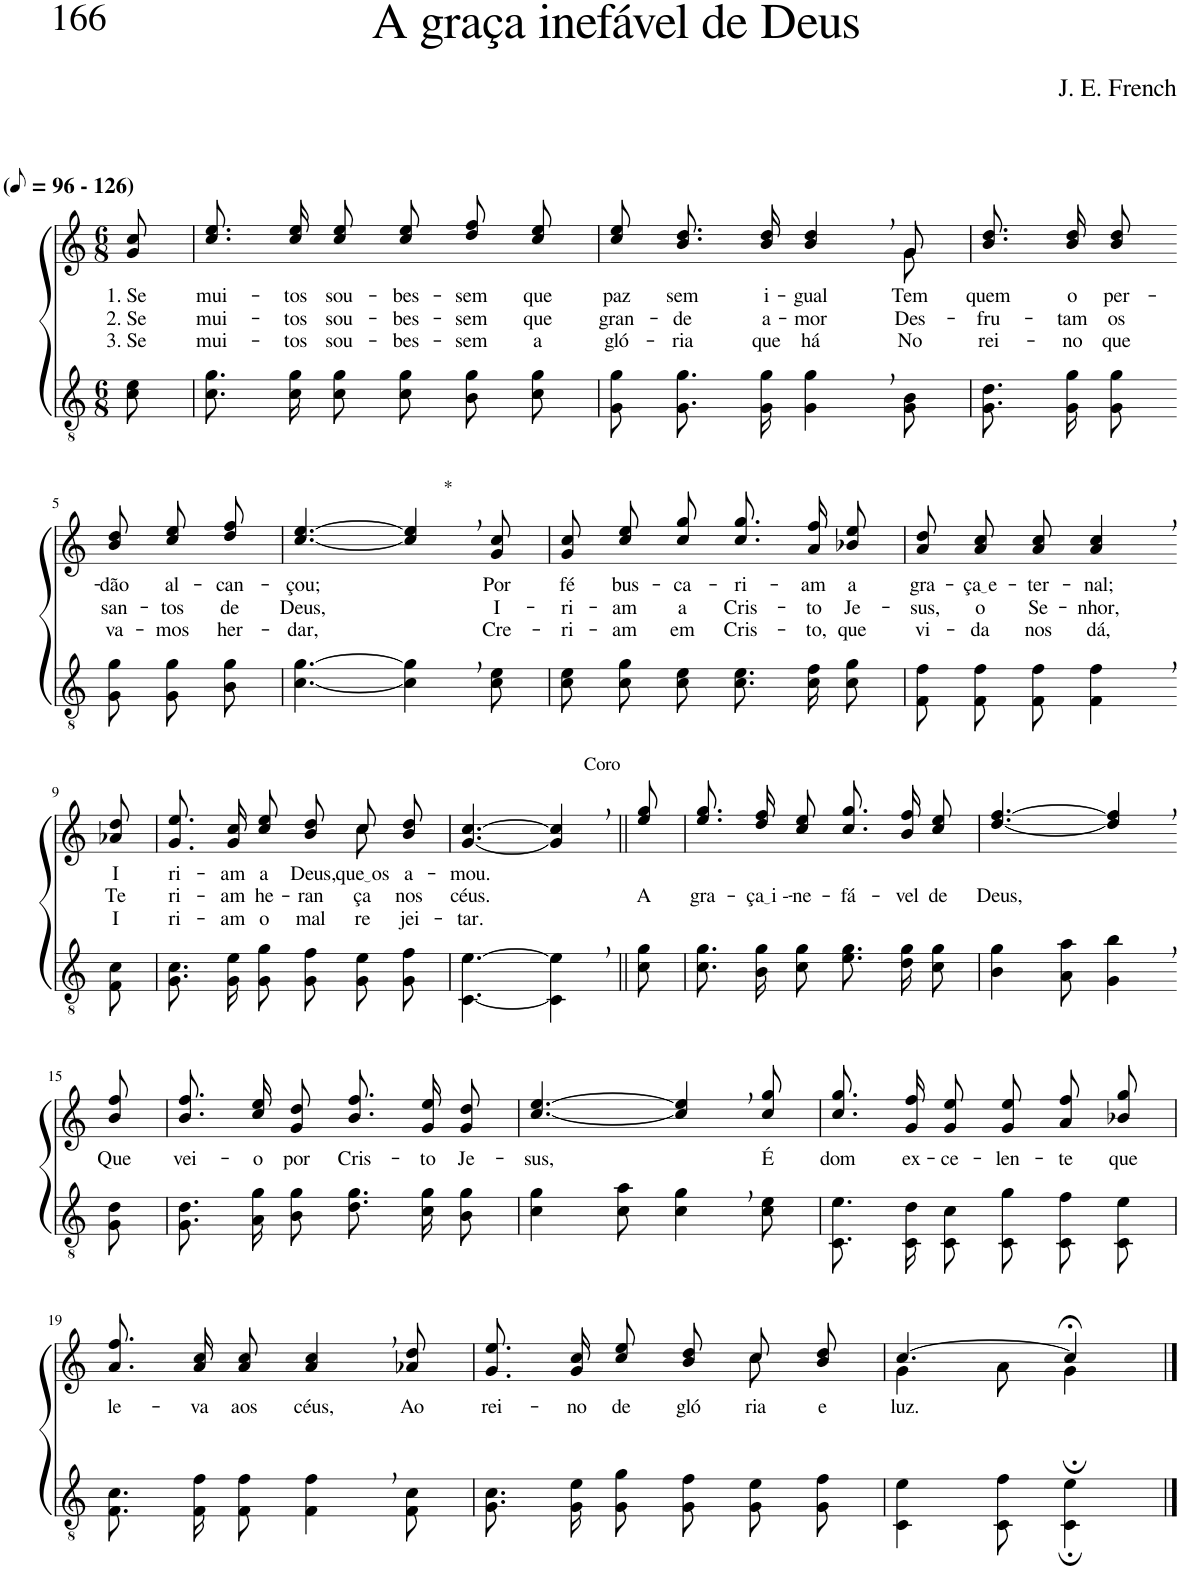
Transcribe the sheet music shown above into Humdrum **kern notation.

**kern	**kern	**text	**text	**text
*part2	*part1	*part1	*part1	*part1
*staff2	*staff1	*staff1	*staff1	*staff1
*I"Parte III e IV	*I"Parte I e II	*	*	*
*clefGv2	*clefG2	*	*	*
*Trd3c5	*Trd3c5	*	*	*
*k[]	*k[]	*	*	*
*M6/8	*M6/8	*	*	*
*MM48	*MM48	*	*	*
=1	=1	=1	=1	=1
!	!LO:TX:a:B:t=(	!	!	!
!	!LO:TX:a:B:t=- 126)	!	!	!
!	!	!LO:LY:b	!LO:LY:b	!LO:LY:b
8c\ 8e\	8g/ 8cc/	1. Se	2. Se	3. Se
=2	=2	=2	=2	=2
!	!	!LO:LY:b	!LO:LY:b	!LO:LY:b
8.c\ 8.g\L	8.cc\ 8.ee\L	mui-	mui-	mui-
!	!	!LO:LY:b	!LO:LY:b	!LO:LY:b
16c\ 16g\K	16cc\ 16ee\K	-tos	-tos	-tos
!	!	!LO:LY:b	!LO:LY:b	!LO:LY:b
8c\ 8g\J	8cc\ 8ee\J	sou-	sou-	sou-
!	!	!LO:LY:b	!LO:LY:b	!LO:LY:b
8c\ 8g\L	8cc\ 8ee\L	-bes-	-bes-	-bes-
!	!	!LO:LY:b	!LO:LY:b	!LO:LY:b
8B\ 8g\	8dd\ 8ff\	-sem	-sem	-sem
!	!	!LO:LY:b	!LO:LY:b	!LO:LY:b
8c\ 8g\J	8cc\ 8ee\J	que	que	a
=3	=3	=3	=3	=3
!	!	!LO:LY:b	!LO:LY:b	!LO:LY:b
*	*^	*	*	*
8G\ 8g\L	8cc\ 8ee\L	8ryy	paz	gran-	gló-
!	!	!	!LO:LY:b	!LO:LY:b	!LO:LY:b
*	*v	*v	*	*	*
8.G\ 8.g\	8.b\ 8.dd\	sem	-de	-ria
!	!	!LO:LY:b	!LO:LY:b	!LO:LY:b
16G\ 16g\Jk	16b\ 16dd\Jk	i-	a-	que
!	!	!LO:LY:b	!LO:LY:b	!LO:LY:b
4G\, 4g\,	4b/, 4dd/,	-gual	-mor	há
*	*^	*	*	*
!	!	!	!LO:LY:b	!LO:LY:b	!LO:LY:b
8G\ 8B\	8g/	8g\	Tem	Des-	No
=4	=4	=4	=4	=4	=4
!	!	!	!LO:LY:b	!LO:LY:b	!LO:LY:b
*	*v	*v	*	*	*
8.G\ 8.d\L	8.b\ 8.dd\L	quem	-fru-	rei-
!	!	!LO:LY:b	!LO:LY:b	!LO:LY:b
16G\ 16g\K	16b\ 16dd\K	o	-tam	-no
!	!	!LO:LY:b	!LO:LY:b	!LO:LY:b
8G\ 8g\J	8b\ 8dd\J	per-	os	que
!!LO:LB:g=z
=5-	=5-	=5-	=5-	=5-
!	!	!LO:LY:b	!LO:LY:b	!LO:LY:b
8G\ 8g\L	8b\ 8dd\L	-dão	san-	va-
!	!	!LO:LY:b	!LO:LY:b	!LO:LY:b
8G\ 8g\	8cc\ 8ee\	al-	-tos	-mos
!	!	!LO:LY:b	!LO:LY:b	!LO:LY:b
8B\ 8g\J	8dd\ 8ff\J	-can-	de	her-
=6	=6	=6	=6	=6
!	!	!LO:LY:b	!LO:LY:b	!LO:LY:b
[4.c\ [4.g\	[4.cc/ [4.ee/	-çou;	Deus,	-dar,
!	!LO:TX:a:t=*	!	!	!
4c\], 4g\],	4cc/], 4ee/],	.	.	.
!	!	!LO:LY:b	!LO:LY:b	!LO:LY:b
8c\ 8e\	8g/ 8cc/	Por	I-	Cre-
=7	=7	=7	=7	=7
!	!	!LO:LY:b	!LO:LY:b	!LO:LY:b
8c\ 8e\L	8g\ 8cc\L	fé	-ri-	-ri-
!	!	!LO:LY:b	!LO:LY:b	!LO:LY:b
8c\ 8g\	8cc\ 8ee\	bus-	-am	-am
!	!	!LO:LY:b	!LO:LY:b	!LO:LY:b
8c\ 8e\J	8cc\ 8gg\J	-ca-	a	em
!	!	!LO:LY:b	!LO:LY:b	!LO:LY:b
8.c\ 8.e\L	8.cc\ 8.gg\L	-ri-	Cris-	Cris-
!	!	!LO:LY:b	!LO:LY:b	!LO:LY:b
16c\ 16f\K	16a\ 16ff\K	-am	-to	-to,
!	!	!LO:LY:b	!LO:LY:b	!LO:LY:b
8c\ 8g\J	8b-X\ 8ee\J	a	Je-	que
=8	=8	=8	=8	=8
!	!	!LO:LY:b	!LO:LY:b	!LO:LY:b
8F\ 8f\L	8a\ 8dd\L	gra-	-sus,	vi-
!	!	!LO:LY:b	!LO:LY:b	!LO:LY:b
8F\ 8f\	8a\ 8cc\	ça e	o	-da
!	!	!LO:LY:b	!LO:LY:b	!LO:LY:b
8F\ 8f\J	8a\ 8cc\J	-ter-	Se-	nos
!	!	!LO:LY:b	!LO:LY:b	!LO:LY:b
4F\, 4f\,	4a/, 4cc/,	-nal;	-nhor,	dá,
!!LO:LB:g=z
=9-	=9-	=9-	=9-	=9-
!	!	!LO:LY:b	!LO:LY:b	!LO:LY:b
8F\ 8c\	8a-X/ 8dd/	I-	Te-	I-
=10	=10	=10	=10	=10
*	*^	*	*	*
!	!	!	!LO:LY:b	!LO:LY:b	!LO:LY:b
8.G\ 8.c\L	2ryy	8.g\ 8.ee\L	-ri-	-ri-	-ri-
!	!	!	!LO:LY:b	!LO:LY:b	!LO:LY:b
16G\ 16e\K	.	16g\ 16cc\K	-am	-am	-am
!	!	!	!LO:LY:b	!LO:LY:b	!LO:LY:b
8G\ 8g\J	.	8cc\ 8ee\J	a	he-	o
!	!	!	!LO:LY:b	!LO:LY:b	!LO:LY:b
8G\ 8f\L	.	8b\ 8dd\L	Deus,	-ran-	mal
!	!	!	!LO:LY:b	!LO:LY:b	!LO:LY:b
8G\ 8e\	8cc\	8cc\	que os	-ça	re-
!	!	!	!LO:LY:b	!LO:LY:b	!LO:LY:b
8G\ 8f\J	8ryy	8b\ 8dd\J	a-	nos	-jei-
=11	=11	=11	=11	=11	=11
!	!	!	!LO:LY:b	!LO:LY:b	!LO:LY:b
*	*v	*v	*	*	*
[4.C\ [4.e\	[4.g/ [4.cc/	-mou.	céus.	-tar.
!	!LO:TX:a:t=Coro	!	!	!
4C\], 4e\],	4g/], 4cc/],	.	.	.
=12||	=12||	=12||	=12||	=12||
!	!	!	!LO:LY:b	!
8c\ 8g\	8ee/ 8gg/	.	A	.
=13	=13	=13	=13	=13
!	!	!	!LO:LY:b	!
8.c\ 8.g\L	8.ee\ 8.gg\L	.	gra-	.
!	!	!	!LO:LY:b	!
16B\ 16g\K	16dd\ 16ff\K	.	ça i -	.
!	!	!	!LO:LY:b	!
8c\ 8g\J	8cc\ 8ee\J	.	-ne-	.
!	!	!	!LO:LY:b	!
8.e\ 8.g\L	8.cc\ 8.gg\L	.	-fá-	.
!	!	!	!LO:LY:b	!
16d\ 16g\K	16b\ 16ff\K	.	-vel	.
!	!	!	!LO:LY:b	!
8c\ 8g\J	8cc\ 8ee\J	.	de	.
=14	=14	=14	=14	=14
!	!	!	!LO:LY:b	!
4B\ 4g\	[4.dd/ [4.ff/	.	Deus,	.
8A\ 8a\	.	.	.	.
4G\, 4b\,	4dd/], 4ff/],	.	.	.
!!LO:LB:g=z
=15-	=15-	=15-	=15-	=15-
!	!	!LO:LY:b	!	!
8G\ 8d\	8b/ 8ff/	Que	.	.
=16	=16	=16	=16	=16
!	!	!LO:LY:b	!	!
8.G\ 8.d\L	8.b\ 8.ff\L	vei-	.	.
!	!	!LO:LY:b	!	!
16A\ 16g\K	16cc\ 16ee\K	-o	.	.
!	!	!LO:LY:b	!	!
8B\ 8g\J	8g\ 8dd\J	por	.	.
!	!	!LO:LY:b	!	!
8.d\ 8.g\L	8.b\ 8.ff\L	Cris-	.	.
!	!	!LO:LY:b	!	!
16c\ 16g\K	16g\ 16ee\K	-to	.	.
!	!	!LO:LY:b	!	!
8B\ 8g\J	8g\ 8dd\J	Je-	.	.
=17	=17	=17	=17	=17
!	!	!LO:LY:b	!	!
4c\ 4g\	[4.cc/ [4.ee/	-sus,	.	.
8c\ 8a\	.	.	.	.
4c\, 4g\,	4cc/], 4ee/],	.	.	.
!	!	!LO:LY:b	!	!
8c\ 8e\	8cc/ 8gg/	É	.	.
=18	=18	=18	=18	=18
!	!	!LO:LY:b	!	!
8.C/ 8.e/L	8.cc\ 8.gg\L	dom	.	.
!	!	!LO:LY:b	!	!
16C/ 16d/K	16g\ 16ff\K	ex-	.	.
!	!	!LO:LY:b	!	!
8C/ 8c/J	8g\ 8ee\J	-ce-	.	.
!	!	!LO:LY:b	!	!
8C/ 8g/L	8g\ 8ee\L	-len-	.	.
!	!	!LO:LY:b	!	!
8C/ 8f/	8a\ 8ff\	-te	.	.
!	!	!LO:LY:b	!	!
8C/ 8e/J	8b-X\ 8gg\J	que	.	.
!!LO:LB:g=z
=19	=19	=19	=19	=19
!	!	!LO:LY:b	!	!
8.F\ 8.c\L	8.a\ 8.ff\L	le-	.	.
!	!	!LO:LY:b	!	!
16F\ 16f\K	16a\ 16cc\K	-va	.	.
!	!	!LO:LY:b	!	!
8F\ 8f\J	8a\ 8cc\J	aos	.	.
!	!	!LO:LY:b	!	!
4F\, 4f\,	4a/, 4cc/,	céus,	.	.
!	!	!LO:LY:b	!	!
8F\ 8c\	8a-X/ 8dd/	Ao	.	.
=20	=20	=20	=20	=20
*	*^	*	*	*
!	!	!	!LO:LY:b	!	!
8.G\ 8.c\L	2ryy	8.g\ 8.ee\L	-rei-	.	.
!	!	!	!LO:LY:b	!	!
16G\ 16e\K	.	16g\ 16cc\K	-no	.	.
!	!	!	!LO:LY:b	!	!
8G\ 8g\J	.	8cc\ 8ee\J	de	.	.
!	!	!	!LO:LY:b	!	!
8G\ 8f\L	.	8b\ 8dd\L	gló-	.	.
!	!	!	!LO:LY:b	!	!
8G\ 8e\	8cc\	8cc\	ria	.	.
!	!	!	!LO:LY:b	!	!
8G\ 8f\J	8ryy	8b\ 8dd\J	e	.	.
=21	=21	=21	=21	=21	=21
!	!	!	!LO:LY:b	!	!
4C\ 4e\	[4.cc/	4g\	luz.	.	.
8C\ 8f\	.	8a\	.	.	.
4C\; 4e\;	4cc;</]	4g;\	.	.	.
*	*v	*v	*	*	*
==	==	==	==	==
*-	*-	*-	*-	*-
